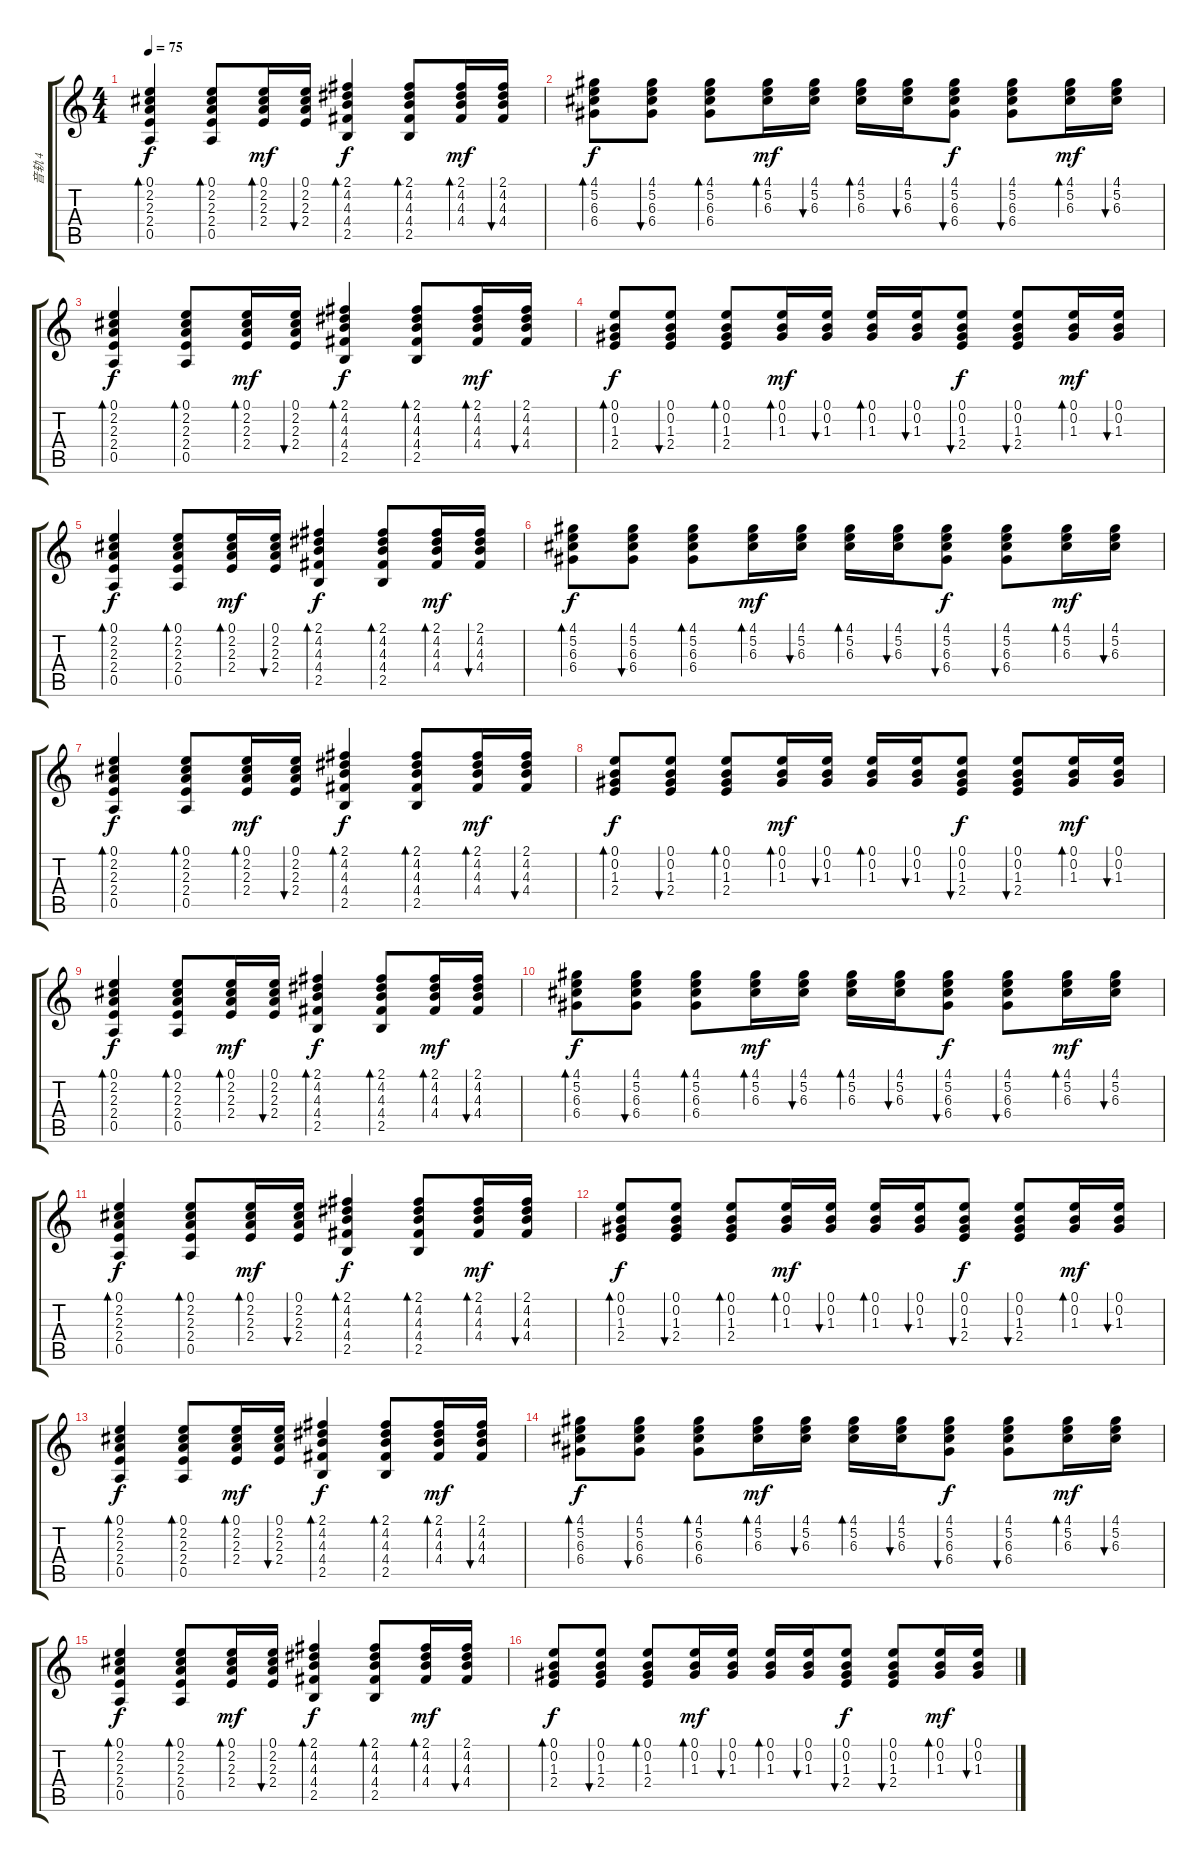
\track ("音轨 4" "音轨 4") {instrument acousticguitarsteel}
\staff {score tabs}
\tuning (E4 B3 G3 D3 A2 E2) {hide}
\ts (4 4)
\tempo 75
\clef g2
\ks c
(0.1 2.2 2.3 2.4 0.5).4{bd 30 dy f} (0.1 2.2 2.3 2.4 0.5).8{bd 30} (0.1 2.2 2.3 2.4).16{bd 30 dy mf} (0.1 2.2 2.3 2.4).16{bu 30} (2.1 4.2 4.3 4.4 2.5).4{bd 30 dy f} (2.1 4.2 4.3 4.4 2.5).8{bd 30} (2.1 4.2 4.3 4.4).16{bd 30 dy mf} (2.1 4.2 4.3 4.4).16{bu 30} |
(4.1 5.2 6.3 6.4).8{bd 30 dy f} (4.1 5.2 6.3 6.4).8{bu 30} (4.1 5.2 6.3 6.4).8{bd 30} (4.1 5.2 6.3).16{bd 30 dy mf} (4.1 5.2 6.3).16{bu 30} (4.1 5.2 6.3).16{bd 30} (4.1 5.2 6.3).16{bu 30} (4.1 5.2 6.3 6.4).8{bu 30 dy f} (4.1 5.2 6.3 6.4).8{bu 30} (4.1 5.2 6.3).16{bd 30 dy mf} (4.1 5.2 6.3).16{bu 30} |
(0.1 2.2 2.3 2.4 0.5).4{bd 30 dy f} (0.1 2.2 2.3 2.4 0.5).8{bd 30} (0.1 2.2 2.3 2.4).16{bd 30 dy mf} (0.1 2.2 2.3 2.4).16{bu 30} (2.1 4.2 4.3 4.4 2.5).4{bd 30 dy f} (2.1 4.2 4.3 4.4 2.5).8{bd 30} (2.1 4.2 4.3 4.4).16{bd 30 dy mf} (2.1 4.2 4.3 4.4).16{bu 30} |
(0.1 0.2 1.3 2.4).8{bd 30 dy f} (0.1 0.2 1.3 2.4).8{bu 30} (0.1 0.2 1.3 2.4).8{bd 30} (0.1 0.2 1.3).16{bd 30 dy mf} (0.1 0.2 1.3).16{bu 30} (0.1 0.2 1.3).16{bd 30} (0.1 0.2 1.3).16{bu 30} (0.1 0.2 1.3 2.4).8{bu 30 dy f} (0.1 0.2 1.3 2.4).8{bu 30} (0.1 0.2 1.3).16{bd 30 dy mf} (0.1 0.2 1.3).16{bu 30} |
(0.1 2.2 2.3 2.4 0.5).4{bd 30 dy f} (0.1 2.2 2.3 2.4 0.5).8{bd 30} (0.1 2.2 2.3 2.4).16{bd 30 dy mf} (0.1 2.2 2.3 2.4).16{bu 30} (2.1 4.2 4.3 4.4 2.5).4{bd 30 dy f} (2.1 4.2 4.3 4.4 2.5).8{bd 30} (2.1 4.2 4.3 4.4).16{bd 30 dy mf} (2.1 4.2 4.3 4.4).16{bu 30} |
(4.1 5.2 6.3 6.4).8{bd 30 dy f} (4.1 5.2 6.3 6.4).8{bu 30} (4.1 5.2 6.3 6.4).8{bd 30} (4.1 5.2 6.3).16{bd 30 dy mf} (4.1 5.2 6.3).16{bu 30} (4.1 5.2 6.3).16{bd 30} (4.1 5.2 6.3).16{bu 30} (4.1 5.2 6.3 6.4).8{bu 30 dy f} (4.1 5.2 6.3 6.4).8{bu 30} (4.1 5.2 6.3).16{bd 30 dy mf} (4.1 5.2 6.3).16{bu 30} |
(0.1 2.2 2.3 2.4 0.5).4{bd 30 dy f} (0.1 2.2 2.3 2.4 0.5).8{bd 30} (0.1 2.2 2.3 2.4).16{bd 30 dy mf} (0.1 2.2 2.3 2.4).16{bu 30} (2.1 4.2 4.3 4.4 2.5).4{bd 30 dy f} (2.1 4.2 4.3 4.4 2.5).8{bd 30} (2.1 4.2 4.3 4.4).16{bd 30 dy mf} (2.1 4.2 4.3 4.4).16{bu 30} |
(0.1 0.2 1.3 2.4).8{bd 30 dy f} (0.1 0.2 1.3 2.4).8{bu 30} (0.1 0.2 1.3 2.4).8{bd 30} (0.1 0.2 1.3).16{bd 30 dy mf} (0.1 0.2 1.3).16{bu 30} (0.1 0.2 1.3).16{bd 30} (0.1 0.2 1.3).16{bu 30} (0.1 0.2 1.3 2.4).8{bu 30 dy f} (0.1 0.2 1.3 2.4).8{bu 30} (0.1 0.2 1.3).16{bd 30 dy mf} (0.1 0.2 1.3).16{bu 30} |
(0.1 2.2 2.3 2.4 0.5).4{bd 30 dy f} (0.1 2.2 2.3 2.4 0.5).8{bd 30} (0.1 2.2 2.3 2.4).16{bd 30 dy mf} (0.1 2.2 2.3 2.4).16{bu 30} (2.1 4.2 4.3 4.4 2.5).4{bd 30 dy f} (2.1 4.2 4.3 4.4 2.5).8{bd 30} (2.1 4.2 4.3 4.4).16{bd 30 dy mf} (2.1 4.2 4.3 4.4).16{bu 30} |
(4.1 5.2 6.3 6.4).8{bd 30 dy f} (4.1 5.2 6.3 6.4).8{bu 30} (4.1 5.2 6.3 6.4).8{bd 30} (4.1 5.2 6.3).16{bd 30 dy mf} (4.1 5.2 6.3).16{bu 30} (4.1 5.2 6.3).16{bd 30} (4.1 5.2 6.3).16{bu 30} (4.1 5.2 6.3 6.4).8{bu 30 dy f} (4.1 5.2 6.3 6.4).8{bu 30} (4.1 5.2 6.3).16{bd 30 dy mf} (4.1 5.2 6.3).16{bu 30} |
(0.1 2.2 2.3 2.4 0.5).4{bd 30 dy f} (0.1 2.2 2.3 2.4 0.5).8{bd 30} (0.1 2.2 2.3 2.4).16{bd 30 dy mf} (0.1 2.2 2.3 2.4).16{bu 30} (2.1 4.2 4.3 4.4 2.5).4{bd 30 dy f} (2.1 4.2 4.3 4.4 2.5).8{bd 30} (2.1 4.2 4.3 4.4).16{bd 30 dy mf} (2.1 4.2 4.3 4.4).16{bu 30} |
(0.1 0.2 1.3 2.4).8{bd 30 dy f} (0.1 0.2 1.3 2.4).8{bu 30} (0.1 0.2 1.3 2.4).8{bd 30} (0.1 0.2 1.3).16{bd 30 dy mf} (0.1 0.2 1.3).16{bu 30} (0.1 0.2 1.3).16{bd 30} (0.1 0.2 1.3).16{bu 30} (0.1 0.2 1.3 2.4).8{bu 30 dy f} (0.1 0.2 1.3 2.4).8{bu 30} (0.1 0.2 1.3).16{bd 30 dy mf} (0.1 0.2 1.3).16{bu 30} |
(0.1 2.2 2.3 2.4 0.5).4{bd 30 dy f} (0.1 2.2 2.3 2.4 0.5).8{bd 30} (0.1 2.2 2.3 2.4).16{bd 30 dy mf} (0.1 2.2 2.3 2.4).16{bu 30} (2.1 4.2 4.3 4.4 2.5).4{bd 30 dy f} (2.1 4.2 4.3 4.4 2.5).8{bd 30} (2.1 4.2 4.3 4.4).16{bd 30 dy mf} (2.1 4.2 4.3 4.4).16{bu 30} |
(4.1 5.2 6.3 6.4).8{bd 30 dy f} (4.1 5.2 6.3 6.4).8{bu 30} (4.1 5.2 6.3 6.4).8{bd 30} (4.1 5.2 6.3).16{bd 30 dy mf} (4.1 5.2 6.3).16{bu 30} (4.1 5.2 6.3).16{bd 30} (4.1 5.2 6.3).16{bu 30} (4.1 5.2 6.3 6.4).8{bu 30 dy f} (4.1 5.2 6.3 6.4).8{bu 30} (4.1 5.2 6.3).16{bd 30 dy mf} (4.1 5.2 6.3).16{bu 30} |
(0.1 2.2 2.3 2.4 0.5).4{bd 30 dy f} (0.1 2.2 2.3 2.4 0.5).8{bd 30} (0.1 2.2 2.3 2.4).16{bd 30 dy mf} (0.1 2.2 2.3 2.4).16{bu 30} (2.1 4.2 4.3 4.4 2.5).4{bd 30 dy f} (2.1 4.2 4.3 4.4 2.5).8{bd 30} (2.1 4.2 4.3 4.4).16{bd 30 dy mf} (2.1 4.2 4.3 4.4).16{bu 30} |
(0.1 0.2 1.3 2.4).8{bd 30 dy f} (0.1 0.2 1.3 2.4).8{bu 30} (0.1 0.2 1.3 2.4).8{bd 30} (0.1 0.2 1.3).16{bd 30 dy mf} (0.1 0.2 1.3).16{bu 30} (0.1 0.2 1.3).16{bd 30} (0.1 0.2 1.3).16{bu 30} (0.1 0.2 1.3 2.4).8{bu 30 dy f} (0.1 0.2 1.3 2.4).8{bu 30} (0.1 0.2 1.3).16{bd 30 dy mf} (0.1 0.2 1.3).16{bu 30}
